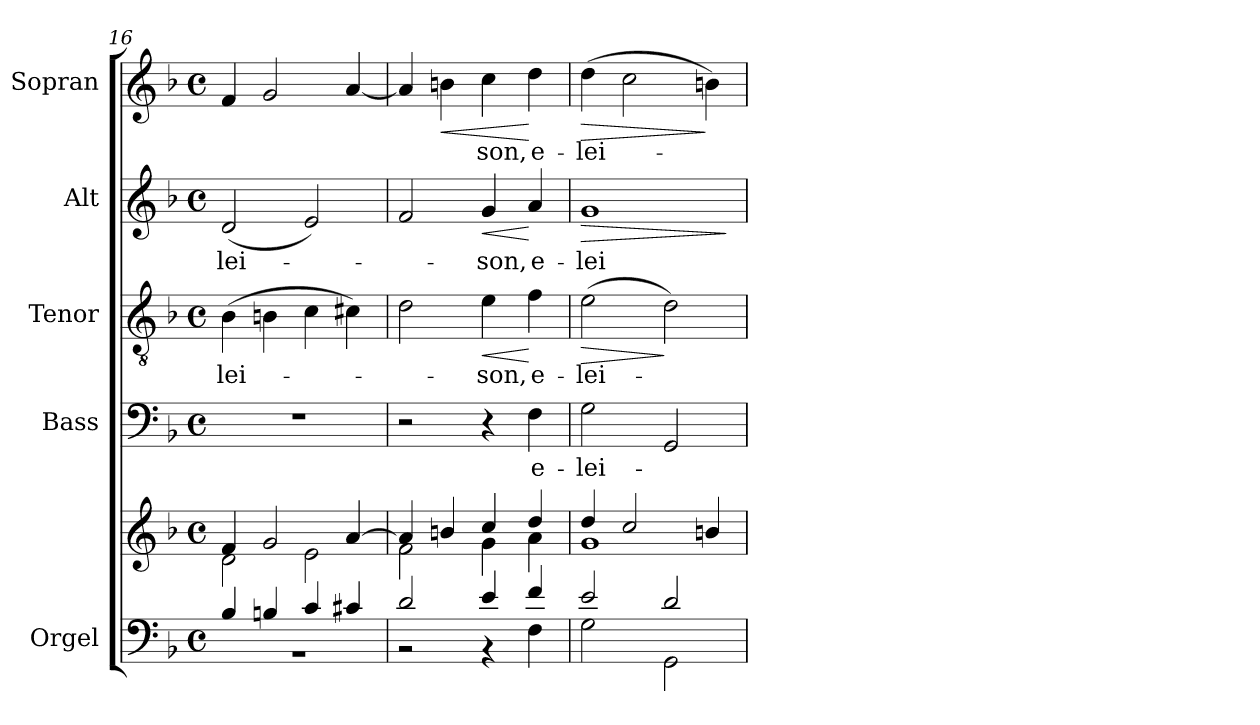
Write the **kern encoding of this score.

**kern	**kern	**kern	**text	**kern	**text	**dynam	**kern	**text	**dynam	**kern	**text	**dynam
*part5	*part5	*part4	*part4	*part3	*part3	*part3	*part2	*part2	*part2	*part1	*part1	*part1
*staff6	*staff5	*staff4	*staff4	*staff3	*staff3	*staff3	*staff2	*staff2	*staff2	*staff1	*staff1	*staff1
*I"Orgel	*	*I"Bass	*	*I"Tenor	*	*	*I"Alt	*	*	*I"Sopran	*	*
*I'Org.	*	*I'B	*	*I'T	*	*	*I'A	*	*	*I'S	*	*
*clefF4	*clefG2	*clefF4	*	*clefGv2	*	*	*clefG2	*	*	*clefG2	*	*
*k[b-]	*k[b-]	*k[b-]	*	*k[b-]	*	*	*k[b-]	*	*	*k[b-]	*	*
*F:	*F:	*F:	*	*F:	*	*	*F:	*	*	*F:	*	*
*M4/4	*M4/4	*M4/4	*	*M4/4	*	*	*M4/4	*	*	*M4/4	*	*
*met(c)	*met(c)	*met(c)	*	*met(c)	*	*	*met(c)	*	*	*met(c)	*	*
=16	=16	=16	=16	=16	=16	=16	=16	=16	=16	=16	=16	=16
*^	*^	*	*	*	*	*	*	*	*	*	*	*
!	!	!	!	!	!	!	!LO:LY:b	!	!	!LO:LY:b	!	!	!	!
4B-/	1rBB	4f/	2d\	1r	.	(>4B-\	-lei-	.	(<2d/	-lei-	.	4f/	.	.
4Bn/	.	2g/	.	.	.	4Bn\	.	.	.	.	.	2g/	.	.
4c/	.	.	2e\	.	.	4c\	.	.	2e/)	.	.	.	.	.
4c#X/	.	[>4a/	.	.	.	4c#X\)	.	.	.	.	.	[4a/	.	.
=17	=17	=17	=17	=17	=17	=17	=17	=17	=17	=17	=17	=17	=17	=17
2d/	2r	4a/]	2f\	2r	.	2d\	.	.	2f/	.	.	4a/]	.	.
!	!	!	!	!	!	!	!	!	!	!	!	!	!	!LO:HP:b
.	.	4bn/	.	.	.	.	.	.	.	.	.	4bn\	.	<
!	!	!	!	!	!	!	!LO:LY:b	!LO:HP:b	!	!LO:LY:b	!LO:HP:b	!	!LO:LY:b	!
4e/	4r	4cc/	4g\	4r	.	4e\	-son,	<	4g/	-son,	<	4cc\	-son,	.
!	!	!	!	!	!LO:LY:b	!	!LO:LY:b	!	!	!LO:LY:b	!	!	!LO:LY:b	!
4f/	4F\	4dd/	4a\	4F\	e-	4f\	e-	[	4a/	e-	[	4dd\	e-	[
=18	=18	=18	=18	=18	=18	=18	=18	=18	=18	=18	=18	=18	=18	=18
!	!	!	!	!	!LO:LY:b	!	!LO:LY:b	!LO:HP:b	!	!LO:LY:b	!LO:HP:b	!	!LO:LY:b	!LO:HP:b
2e/	2G\	4dd/	1g	2G\	-lei-	(>2e\	-lei-	>	1g	-lei-	>	(>4dd\	-lei-	>
.	.	2cc/	.	.	.	.	.	.	.	.	.	2cc\	.	.
2d/	2GG\	.	.	2GG/	.	2d\)	.	]	.	.	.	.	.	.
.	.	4bn/	.	.	.	.	.	.	.	.	.	4bn\)	.	]
*v	*v	*	*	*	*	*	*	*	*	*	*	*	*	*
*	*v	*v	*	*	*	*	*	*	*	*	*	*	*
.	.	.	.	.	.	.	.	.	]	.	.	.
=	=	=	=	=	=	=	=	=	=	=	=	=
*-	*-	*-	*-	*-	*-	*-	*-	*-	*-	*-	*-	*-
